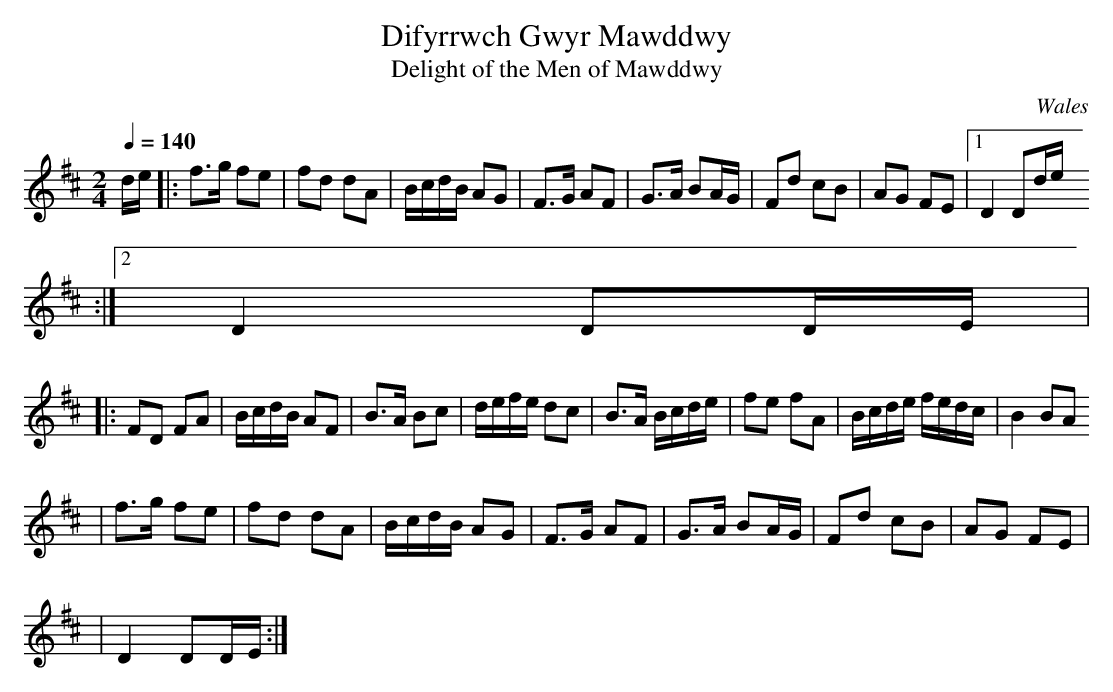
X:1
T:Difyrrwch Gwyr Mawddwy
T:Delight of the Men of Mawddwy
O:Wales
M:2/4
Q: 1/4=140
K:Dmaj
de|:f3g f2e2|f2d2 d2A2|BcdB A2G2|F3G A2F2|G3A B2AG|F2d2 c2B2|A2G2 F2E2|1D4 D2de
:|2D4 D2DE|
|:F2D2 F2A2|BcdB A2F2|B3A B2c2|defe d2c2|B3A Bcde|f2e2 f2A2|Bcde fedc|B4 B2A2
|f3g f2e2|f2d2 d2A2|BcdB A2G2|F3G A2F2|G3A B2AG|F2d2 c2B2|A2G2 F2E2|
|D4 D2DE:|
